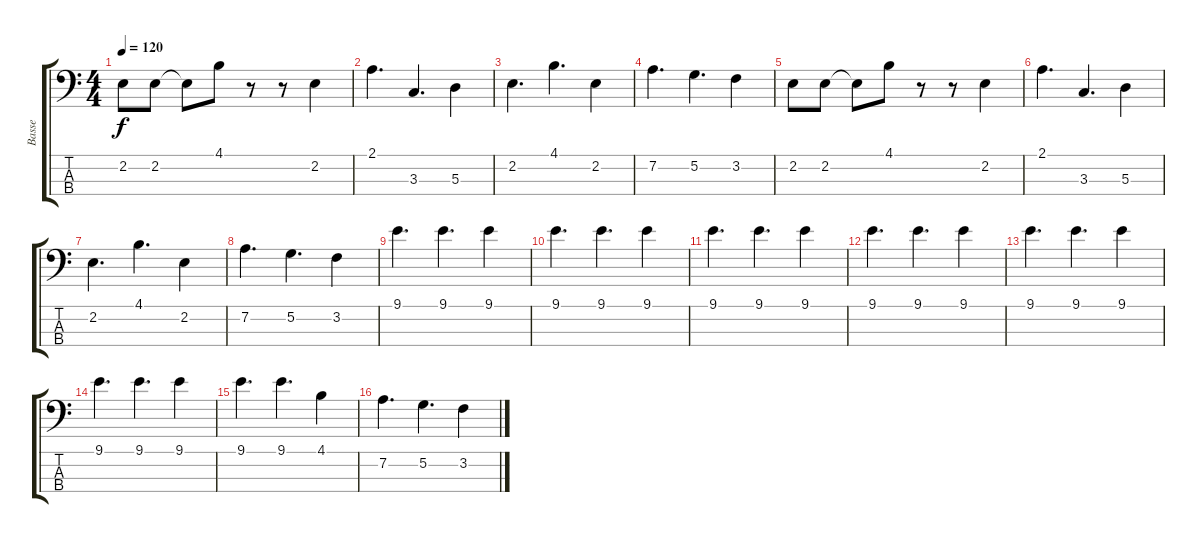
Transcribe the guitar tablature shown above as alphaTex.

\track ("Basse" "Basse") {instrument acousticbass}
\staff {score tabs}
\tuning (G2 D2 A1 E1) {hide}
\ts (4 4)
\tempo 120
\clef f4
\ks c
2.2.8{dy f} 2.2.8 2.2{t}.8 4.1.8 r.8 r.8 2.2.4 |
2.1.4{d} 3.3.4{d} 5.3.4 |
2.2.4{d} 4.1.4{d} 2.2.4 |
7.2.4{d} 5.2.4{d} 3.2.4 |
2.2.8 2.2.8 2.2{t}.8 4.1.8 r.8 r.8 2.2.4 |
2.1.4{d} 3.3.4{d} 5.3.4 |
2.2.4{d} 4.1.4{d} 2.2.4 |
7.2.4{d} 5.2.4{d} 3.2.4 |
9.1.4{d} 9.1.4{d} 9.1.4 |
9.1.4{d} 9.1.4{d} 9.1.4 |
9.1.4{d} 9.1.4{d} 9.1.4 |
9.1.4{d} 9.1.4{d} 9.1.4 |
9.1.4{d} 9.1.4{d} 9.1.4 |
9.1.4{d} 9.1.4{d} 9.1.4 |
9.1.4{d} 9.1.4{d} 4.1.4 |
7.2.4{d} 5.2.4{d} 3.2.4
